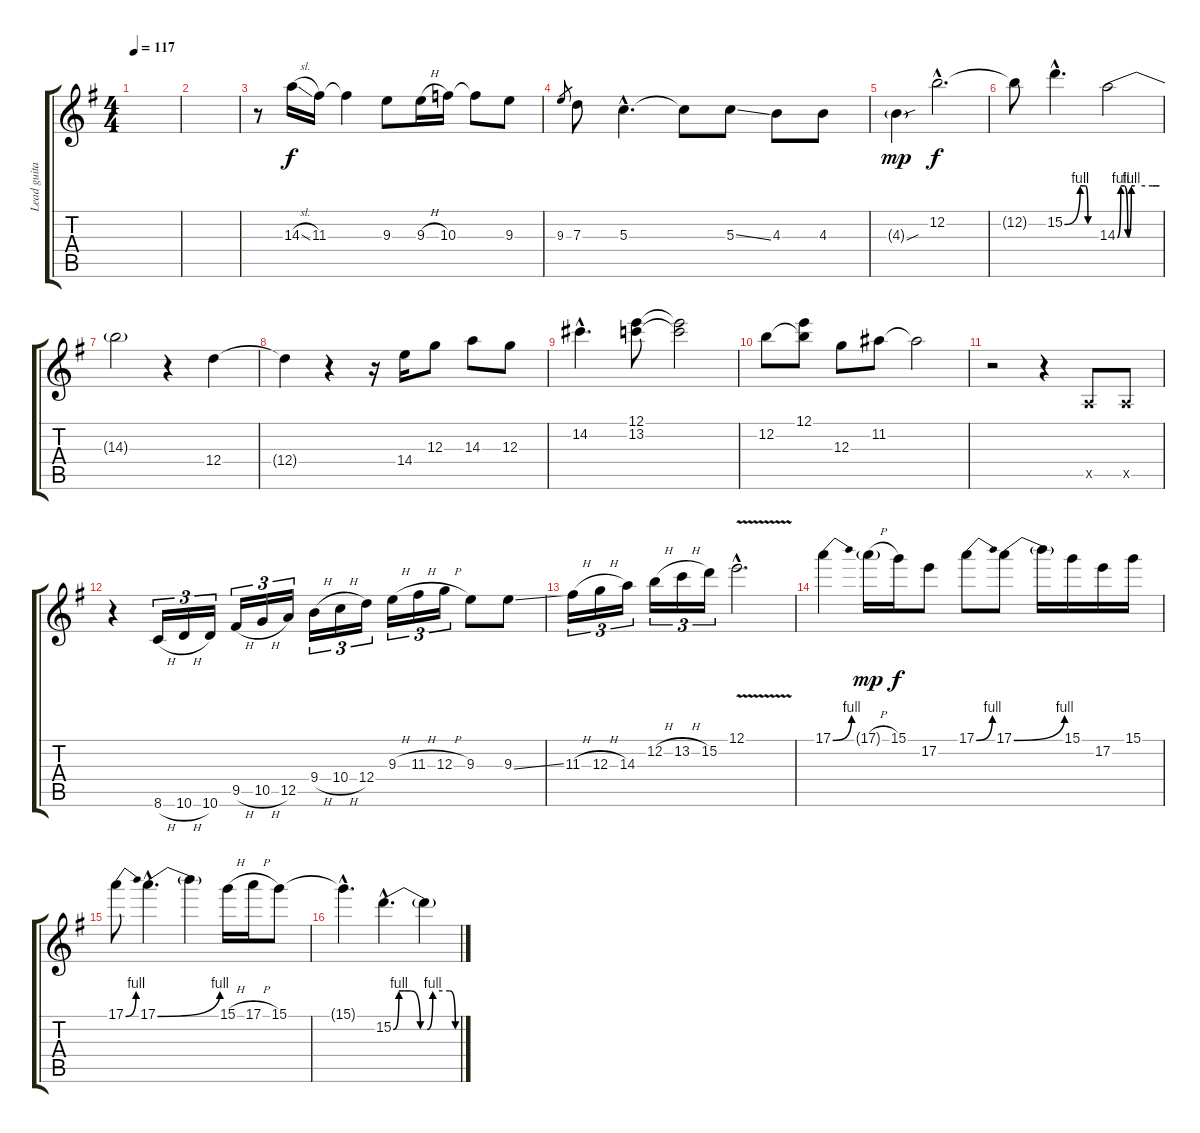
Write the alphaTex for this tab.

\track ("Lead guitar" "Lead guita") {instrument overdrivenguitar}
\staff {score tabs}
\tuning (E4 B3 G3 D3 A2 E2) {hide}
\ts (4 4)
\tempo 117
\clef g2
\ks g
|
|
r.8 14.3{sl}.16 11.3.16 11.3{t}.4 9.3.8 9.3{h}.16 10.3.16 10.3{t}.8 9.3.8 |
9.3.8{gr} 7.3.8 5.3{hac}.4{d} 5.3{t}.8 5.3{ss}.8 4.3.8 4.3.8 |
4.3{sou g}.4{dy mp} 12.2{hac}.2{d dy f} |
12.2{t}.8 15.2{be (custom 0 0 30 4 40 4 45 0 60 0) hac}.4{d} 14.3{be (custom 0 0 5 4 10 4 15 0 20 4 25 4 50 4 60 4)}.2 |
14.3{t}.2 r.4 12.4.4 |
12.4{t}.4 r.4 r.16 14.4.16 12.3.8 14.3.8 12.3.8 |
14.2{hac}.4{d} (12.1 13.2).8 (12.1{t} 13.2{t}).2 |
12.2.8 (12.1 12.2{t}).8 12.3.8 11.2.8 11.2{t}.2 |
r.2 r.4 0.5{x}.8 0.5{x}.8 |
r.4 8.6{h}.16{tu (3 2)} 10.6{h}.16{tu (3 2)} 10.6.16{tu (3 2)} 9.5{h}.16{tu (3 2)} 10.5{h}.16{tu (3 2)} 12.5.16{tu (3 2)} 9.4{h}.16{tu (3 2)} 10.4{h}.16{tu (3 2)} 12.4.16{tu (3 2)} 9.3{h}.16{tu (3 2)} 11.3{h}.16{tu (3 2)} 12.3{h}.16{tu (3 2)} 9.3.8 9.3{ss}.8 |
11.3{h}.16{tu (3 2)} 12.3{h}.16{tu (3 2)} 14.3.16{tu (3 2)} 12.2{h}.16{tu (3 2)} 13.2{h}.16{tu (3 2)} 15.2.16{tu (3 2)} 12.1{v hac}.2{d} |
17.1{be (bend 0 0 60 4)}.4 17.1{h g}.16{dy mp} 15.1.16{dy f} 17.2.8 17.1{be (bend 0 0 60 4)}.8 17.1{be (bend 0 0 60 4)}.8 17.1{t}.16 15.1.16 17.2.16 15.1.16 |
17.1{be (bend 0 0 60 4)}.8 17.1{be (bend 0 0 60 4) hac}.4{d} 17.1{t}.4 15.1{h}.16 17.1{h}.16 15.1.8 |
15.1{hac t}.4{d} 15.2{be (custom 0 0 5 4 10 4 15 4 24 0 30 0 35 4 50 4 55 0 60 0) hac}.4{d} 15.2{t}.4
